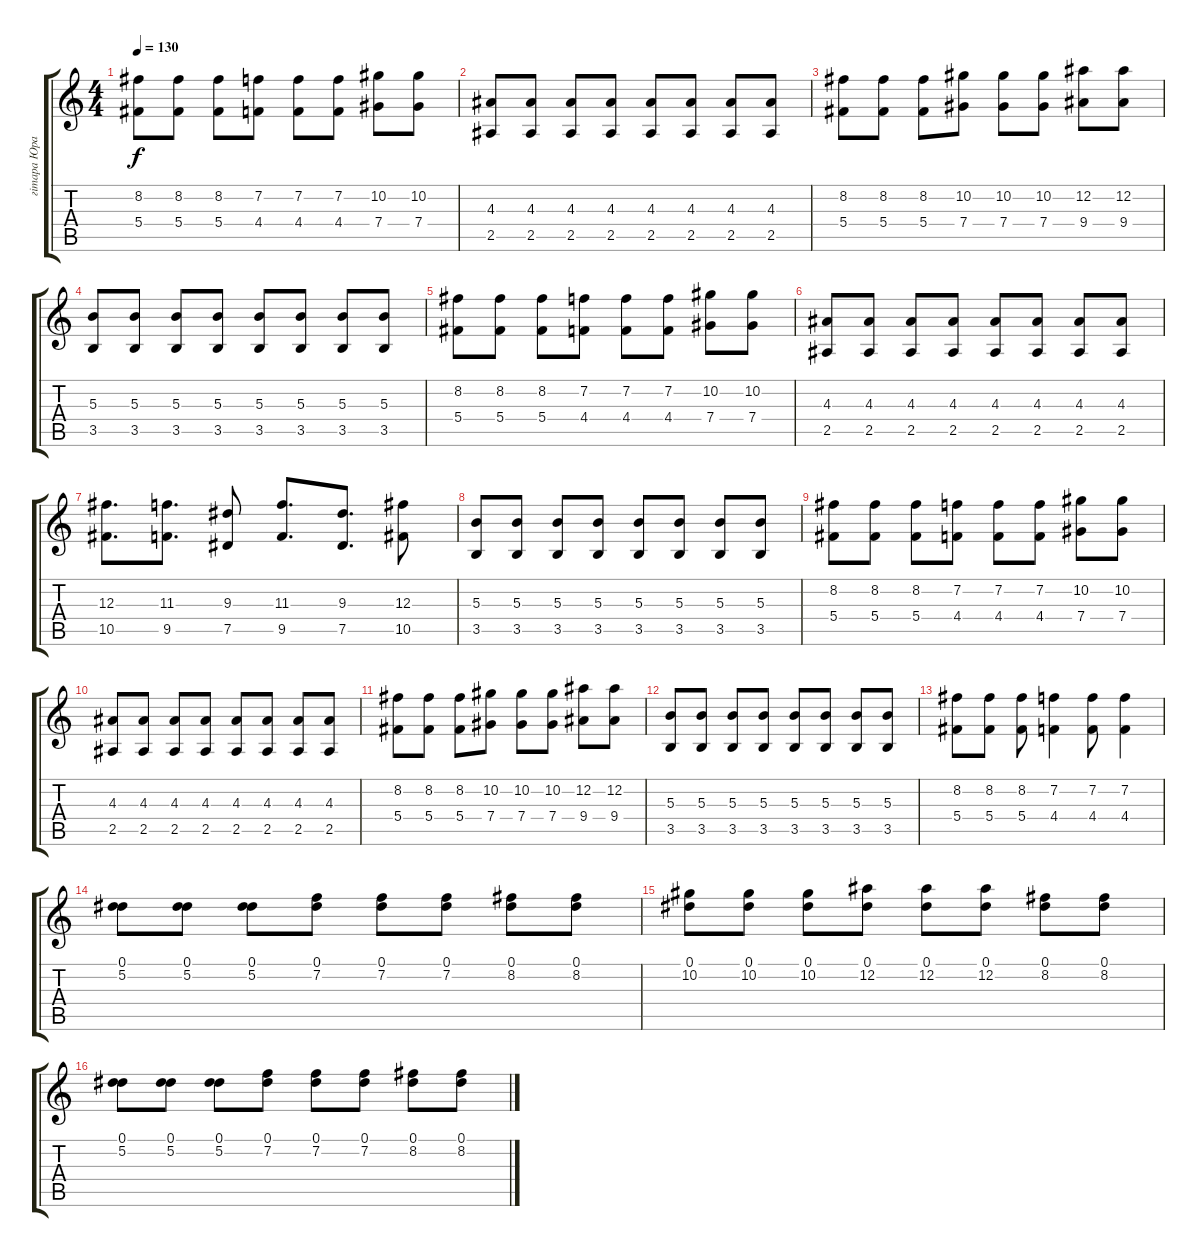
\track ("гiтара Юрась" "гiтара Юра") {instrument overdrivenguitar}
\staff {score tabs}
\tuning (Eb4 Bb3 Gb3 Db3 Ab2 Eb2) {hide}
\ts (4 4)
\tempo 130
\clef g2
\ks c
(8.2 5.4).8{dy f} (8.2 5.4).8 (8.2 5.4).8 (7.2 4.4).8 (7.2 4.4).8 (7.2 4.4).8 (10.2 7.4).8 (10.2 7.4).8 |
(4.3 2.5).8 (4.3 2.5).8 (4.3 2.5).8 (4.3 2.5).8 (4.3 2.5).8 (4.3 2.5).8 (4.3 2.5).8 (4.3 2.5).8 |
(8.2 5.4).8 (8.2 5.4).8 (8.2 5.4).8 (10.2 7.4).8 (10.2 7.4).8 (10.2 7.4).8 (12.2 9.4).8 (12.2 9.4).8 |
(5.3 3.5).8 (5.3 3.5).8 (5.3 3.5).8 (5.3 3.5).8 (5.3 3.5).8 (5.3 3.5).8 (5.3 3.5).8 (5.3 3.5).8 |
(8.2 5.4).8 (8.2 5.4).8 (8.2 5.4).8 (7.2 4.4).8 (7.2 4.4).8 (7.2 4.4).8 (10.2 7.4).8 (10.2 7.4).8 |
(4.3 2.5).8 (4.3 2.5).8 (4.3 2.5).8 (4.3 2.5).8 (4.3 2.5).8 (4.3 2.5).8 (4.3 2.5).8 (4.3 2.5).8 |
(12.3 10.5).8{d} (11.3 9.5).8{d} (9.3 7.5).8 (11.3 9.5).8{d} (9.3 7.5).8{d} (12.3 10.5).8 |
(5.3 3.5).8 (5.3 3.5).8 (5.3 3.5).8 (5.3 3.5).8 (5.3 3.5).8 (5.3 3.5).8 (5.3 3.5).8 (5.3 3.5).8 |
(8.2 5.4).8 (8.2 5.4).8 (8.2 5.4).8 (7.2 4.4).8 (7.2 4.4).8 (7.2 4.4).8 (10.2 7.4).8 (10.2 7.4).8 |
(4.3 2.5).8 (4.3 2.5).8 (4.3 2.5).8 (4.3 2.5).8 (4.3 2.5).8 (4.3 2.5).8 (4.3 2.5).8 (4.3 2.5).8 |
(8.2 5.4).8 (8.2 5.4).8 (8.2 5.4).8 (10.2 7.4).8 (10.2 7.4).8 (10.2 7.4).8 (12.2 9.4).8 (12.2 9.4).8 |
(5.3 3.5).8 (5.3 3.5).8 (5.3 3.5).8 (5.3 3.5).8 (5.3 3.5).8 (5.3 3.5).8 (5.3 3.5).8 (5.3 3.5).8 |
(8.2 5.4).8 (8.2 5.4).8 (8.2 5.4).8 (7.2 4.4).4 (7.2 4.4).8 (7.2 4.4).4 |
(0.1 5.2).8 (0.1 5.2).8 (0.1 5.2).8 (0.1 7.2).8 (0.1 7.2).8 (0.1 7.2).8 (0.1 8.2).8 (0.1 8.2).8 |
(0.1 10.2).8 (0.1 10.2).8 (0.1 10.2).8 (0.1 12.2).8 (0.1 12.2).8 (0.1 12.2).8 (0.1 8.2).8 (0.1 8.2).8 |
(0.1 5.2).8 (0.1 5.2).8 (0.1 5.2).8 (0.1 7.2).8 (0.1 7.2).8 (0.1 7.2).8 (0.1 8.2).8 (0.1 8.2).8
